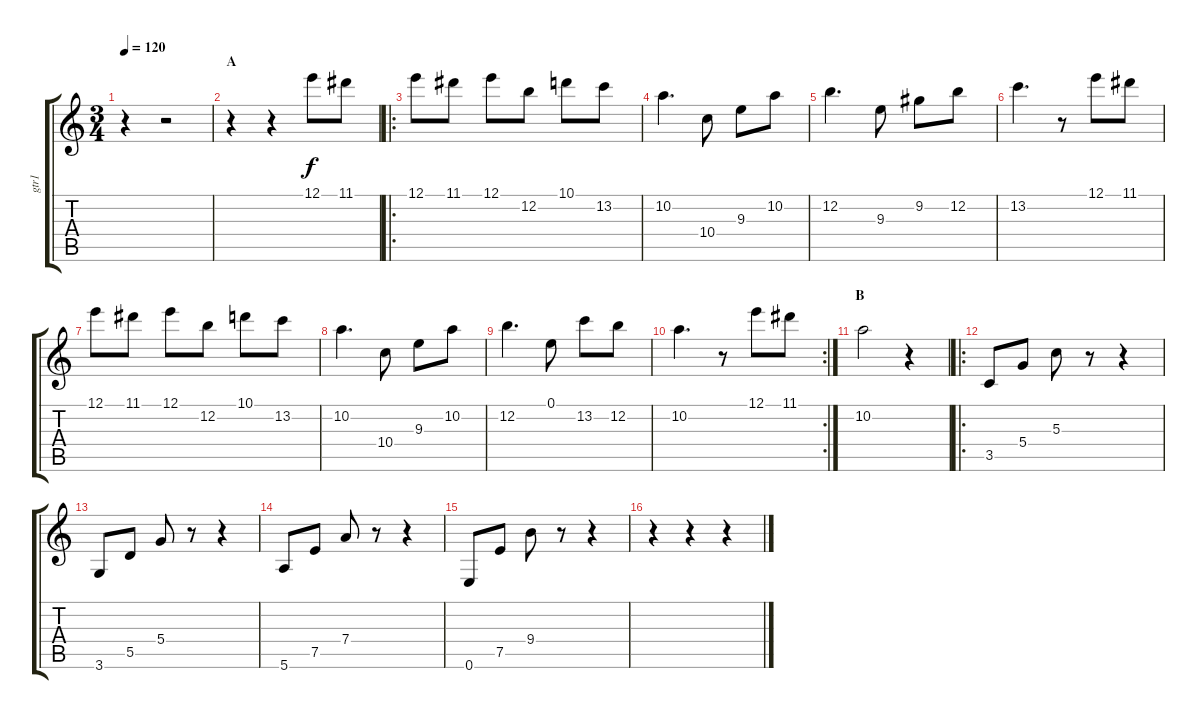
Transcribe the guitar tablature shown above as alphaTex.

\track ("gtr1" "gtr1") {instrument distortionguitar}
\staff {score tabs}
\tuning (E4 B3 G3 D3 A2 E2) {hide}
\ts (3 4)
\tempo 120
\clef g2
\ks c
r.4{dy f instrument distortionguitar} r.2 |
\section ("" "A")
r.4 r.4 12.1.8 11.1.8 |
\ro
12.1.8 11.1.8 12.1.8 12.2.8 10.1.8 13.2.8 |
10.2.4{d} 10.4.8 9.3.8 10.2.8 |
12.2.4{d} 9.3.8 9.2.8 12.2.8 |
13.2.4{d} r.8 12.1.8 11.1.8 |
12.1.8 11.1.8 12.1.8 12.2.8 10.1.8 13.2.8 |
10.2.4{d} 10.4.8 9.3.8 10.2.8 |
12.2.4{d} 0.1.8 13.2.8 12.2.8 |
\rc 2
10.2.4{d} r.8 12.1.8 11.1.8 |
\section ("" "B")
10.2.2 r.4 |
\ro
3.5.8 5.4.8 5.3.8 r.8 r.4 |
3.6.8 5.5.8 5.4.8 r.8 r.4 |
5.6.8 7.5.8 7.4.8 r.8 r.4 |
0.6.8 7.5.8 9.4.8 r.8 r.4 |
r.4 r.4 r.4
